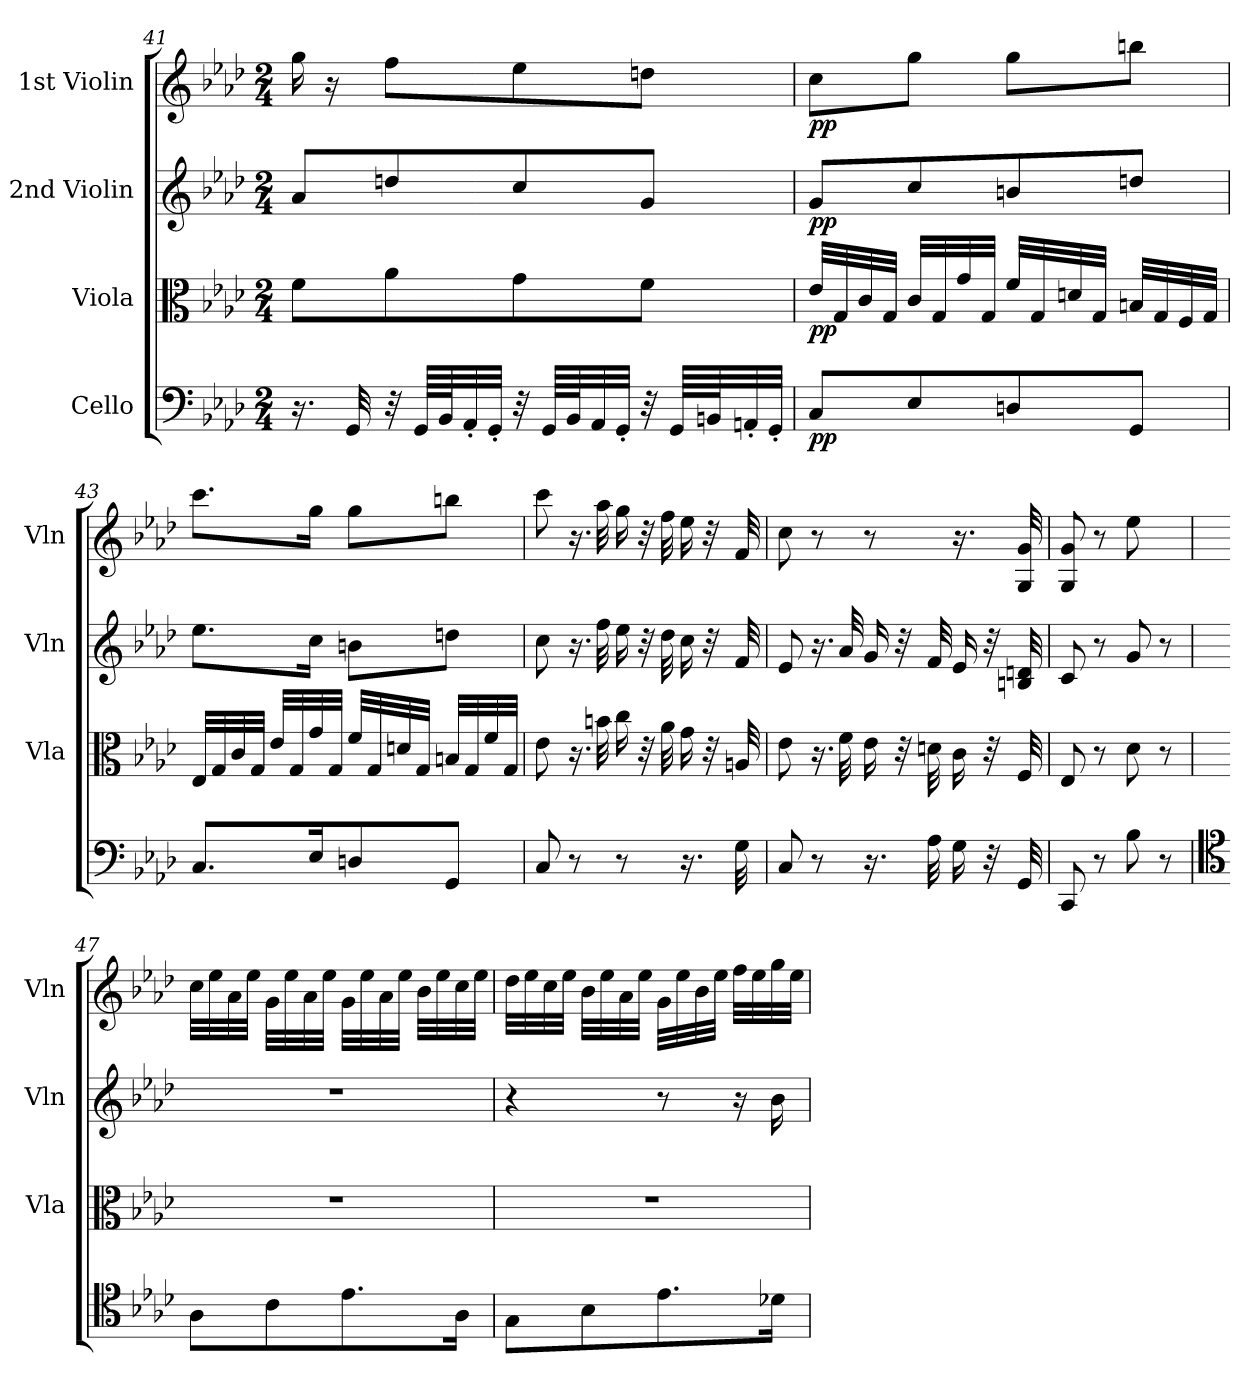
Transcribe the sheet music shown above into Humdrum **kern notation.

**kern	**dynam	**kern	**dynam	**kern	**dynam	**kern	**dynam
*part4	*part4	*part3	*part3	*part2	*part2	*part1	*part1
*staff4	*staff4	*staff3	*staff3	*staff2	*staff2	*staff1	*staff1
*I"Cello	*	*I"Viola	*	*I"2nd Violin	*	*I"1st Violin	*
*	*	*I'Vla	*	*I'Vln	*	*I'Vln	*
!!LO:PB:g=z
*clefF4	*	*clefC3	*	*clefG2	*	*clefG2	*
*k[b-e-a-d-]	*	*k[b-e-a-d-]	*	*k[b-e-a-d-]	*	*k[b-e-a-d-]	*
*f:	*	*f:	*	*f:	*	*f:	*
*M2/4	*	*M2/4	*	*M2/4	*	*M2/4	*
=41	=41	=41	=41	=41	=41	=41	=41
16.r	.	8f\L	.	8a-/L	.	16gg\	.
.	.	.	.	.	.	16r	.
32GG/	.	.	.	.	.	.	.
32r	.	8a-\	.	8ddn/	.	8ff\L	.
64GG/LLLL	.	.	.	.	.	.	.
64BB-/J	.	.	.	.	.	.	.
32AA-'/	.	.	.	.	.	.	.
32GG'/JJJ	.	.	.	.	.	.	.
32r	.	8g\	.	8cc/	.	8ee-\	.
64GG/LLLL	.	.	.	.	.	.	.
64BB-/J	.	.	.	.	.	.	.
32AA-/	.	.	.	.	.	.	.
32GG'/JJJ	.	.	.	.	.	.	.
32r	.	8f\J	.	8g/J	.	8ddn\J	.
64GG/LLLL	.	.	.	.	.	.	.
64BBn/J	.	.	.	.	.	.	.
32AAn'/	.	.	.	.	.	.	.
32GG'/JJJ	.	.	.	.	.	.	.
=42	=42	=42	=42	=42	=42	=42	=42
!	!LO:DY:b	!	!LO:DY:b	!	!LO:DY:b	!	!LO:DY:b
8C/L	pp	32e-/LLL	pp	8g/L	pp	8cc\L	pp
.	.	32G/	.	.	.	.	.
.	.	32c/	.	.	.	.	.
.	.	32G/JJJ	.	.	.	.	.
8E-/	.	32c/LLL	.	8cc/	.	8gg\J	.
.	.	32G/	.	.	.	.	.
.	.	32g/	.	.	.	.	.
.	.	32G/JJJ	.	.	.	.	.
8Dn/	.	32f/LLL	.	8bn/	.	8gg\L	.
.	.	32G/	.	.	.	.	.
.	.	32dn/	.	.	.	.	.
.	.	32G/JJJ	.	.	.	.	.
8GG/J	.	32Bn/LLL	.	8ddn/J	.	8bbn\J	.
.	.	32G/	.	.	.	.	.
.	.	32F/	.	.	.	.	.
.	.	32G/JJJ	.	.	.	.	.
!!LO:LB:g=z
=43	=43	=43	=43	=43	=43	=43	=43
8.C/L	.	32E-/LLL	.	8.ee-\L	.	8.ccc\L	.
.	.	32G/	.	.	.	.	.
.	.	32c/	.	.	.	.	.
.	.	32G/JJJ	.	.	.	.	.
.	.	32e-/LLL	.	.	.	.	.
.	.	32G/	.	.	.	.	.
16E-/K	.	32g/	.	16cc\Jk	.	16gg\Jk	.
.	.	32G/JJJ	.	.	.	.	.
8Dn/	.	32f/LLL	.	8bn\L	.	8gg\L	.
.	.	32G/	.	.	.	.	.
.	.	32dn/	.	.	.	.	.
.	.	32G/JJJ	.	.	.	.	.
8GG/J	.	32Bn/LLL	.	8ddn\J	.	8bbn\J	.
.	.	32G/	.	.	.	.	.
.	.	32f/	.	.	.	.	.
.	.	32G/JJJ	.	.	.	.	.
=44	=44	=44	=44	=44	=44	=44	=44
8C/	.	8e-\	.	8cc\	.	8ccc\	.
8r	.	16.r	.	16.r	.	16.r	.
.	.	32bn\	.	32ff\	.	32aa-\	.
8r	.	16cc\	.	16ee-\	.	16gg\	.
.	.	32r	.	32r	.	32r	.
.	.	32a-\	.	32dd-\	.	32ff\	.
16.r	.	16g\	.	16cc\	.	16ee-\	.
.	.	32r	.	32r	.	32r	.
32G\	.	32An/	.	32f/	.	32f/	.
!!LO:LB:g=z
=45	=45	=45	=45	=45	=45	=45	=45
8C/	.	8e-\	.	8e-/	.	8cc\	.
8r	.	16.r	.	16.r	.	8r	.
.	.	32f\	.	32a-/	.	.	.
16.r	.	16e-\	.	16g/	.	8r	.
.	.	32r	.	32r	.	.	.
32A-\	.	32dn\	.	32f/	.	.	.
16G\	.	16c\	.	16e-/	.	16.r	.
32r	.	32r	.	32r	.	.	.
32GG/	.	32F/	.	32Bn/ 32dn/	.	32G/ 32g/	.
=46	=46	=46	=46	=46	=46	=46	=46
8CC/	.	8E-/	.	8c/	.	8G/ 8g/	.
8r	.	8r	.	8r	.	8r	.
8B-\	.	8d-\	.	8g/	.	8ee-\	.
8r	.	8r	.	8r	.	8ryy	.
=47	=47	=47	=47	=47	=47	=47	=47
*clefC4	*	*	*	*	*	*	*
8A-\L	.	2r	.	2r	.	32cc\LLL	.
.	.	.	.	.	.	32ee-\	.
.	.	.	.	.	.	32a-\	.
.	.	.	.	.	.	32ee-\JJJ	.
8c\	.	.	.	.	.	32g\LLL	.
.	.	.	.	.	.	32ee-\	.
.	.	.	.	.	.	32a-\	.
.	.	.	.	.	.	32ee-\JJJ	.
8.e-\	.	.	.	.	.	32g\LLL	.
.	.	.	.	.	.	32ee-\	.
.	.	.	.	.	.	32a-\	.
.	.	.	.	.	.	32ee-\JJJ	.
.	.	.	.	.	.	32b-\LLL	.
.	.	.	.	.	.	32ee-\	.
16A-\Jk	.	.	.	.	.	32cc\	.
.	.	.	.	.	.	32ee-\JJJ	.
!!LO:PB:g=z
=48	=48	=48	=48	=48	=48	=48	=48
8G\L	.	2r	.	4r	.	32dd-\LLL	.
.	.	.	.	.	.	32ee-\	.
.	.	.	.	.	.	32cc\	.
.	.	.	.	.	.	32ee-\JJJ	.
8B-\	.	.	.	.	.	32b-\LLL	.
.	.	.	.	.	.	32ee-\	.
.	.	.	.	.	.	32a-\	.
.	.	.	.	.	.	32ee-\JJJ	.
8.e-\	.	.	.	8r	.	32g\LLL	.
.	.	.	.	.	.	32ee-\	.
.	.	.	.	.	.	32b-\	.
.	.	.	.	.	.	32ee-\JJJ	.
.	.	.	.	16r	.	32ff\LLL	.
.	.	.	.	.	.	32ee-\	.
16d-X\Jk	.	.	.	16b-\	.	32gg\	.
.	.	.	.	.	.	32ee-\JJJ	.
=	=	=	=	=	=	=	=
*-	*-	*-	*-	*-	*-	*-	*-
